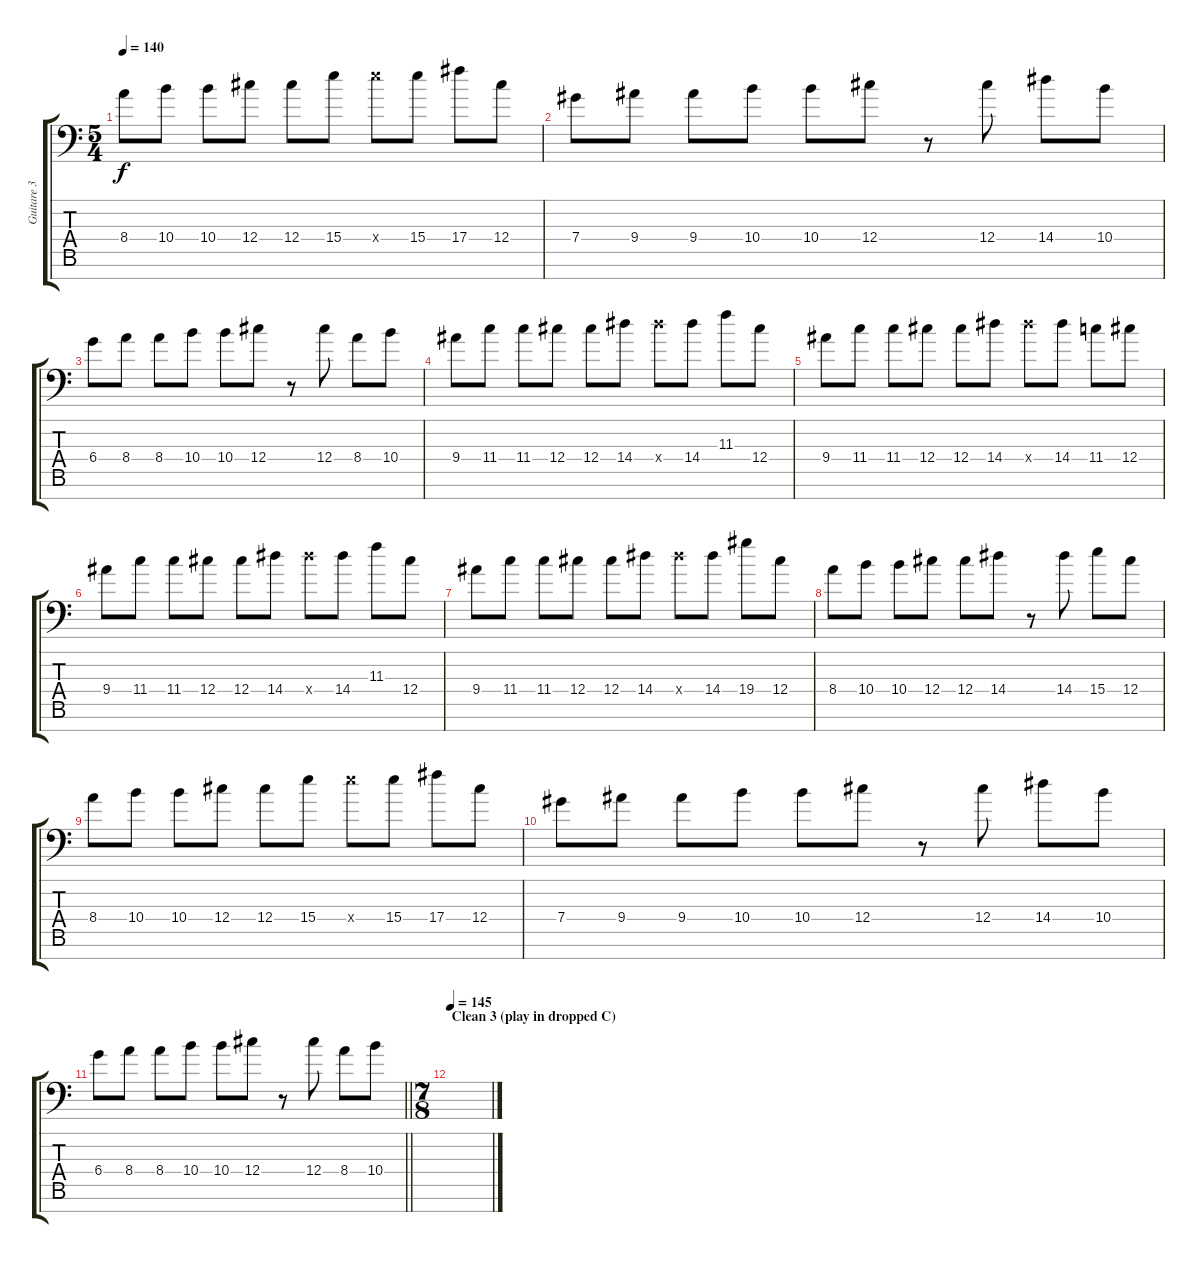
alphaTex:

\track ("Guitare 3" "Guitare 3") {instrument distortionguitar}
\staff {score tabs}
\tuning (Eb4 Bb3 Gb3 Db3 Ab2 Eb2 Bb1) {hide}
\ts (5 4)
\tempo 140
\clef f4
\ks c
8.4.8{dy f} 10.4.8 10.4.8 12.4.8 12.4.8 15.4.8 15.4{x}.8 15.4.8 17.4.8 12.4.8 |
7.4.8 9.4.8 9.4.8 10.4.8 10.4.8 12.4.8 r.8 12.4.8 14.4.8 10.4.8 |
6.4.8 8.4.8 8.4.8 10.4.8 10.4.8 12.4.8 r.8 12.4.8 8.4.8 10.4.8 |
9.4.8 11.4.8 11.4.8 12.4.8 12.4.8 14.4.8 14.4{x}.8 14.4.8 11.3.8 12.4.8 |
9.4.8 11.4.8 11.4.8 12.4.8 12.4.8 14.4.8 14.4{x}.8 14.4.8 11.4.8 12.4.8 |
9.4.8 11.4.8 11.4.8 12.4.8 12.4.8 14.4.8 14.4{x}.8 14.4.8 11.3.8 12.4.8 |
9.4.8 11.4.8 11.4.8 12.4.8 12.4.8 14.4.8 14.4{x}.8 14.4.8 19.4.8 12.4.8 |
8.4.8 10.4.8 10.4.8 12.4.8 12.4.8 14.4.8 r.8 14.4.8 15.4.8 12.4.8 |
8.4.8 10.4.8 10.4.8 12.4.8 12.4.8 15.4.8 15.4{x}.8 15.4.8 17.4.8 12.4.8 |
7.4.8 9.4.8 9.4.8 10.4.8 10.4.8 12.4.8 r.8 12.4.8 14.4.8 10.4.8 |
\barLineRight lightlight
6.4.8 8.4.8 8.4.8 10.4.8 10.4.8 12.4.8 r.8 12.4.8 8.4.8 10.4.8 |
\ts (7 8)
\section ("" "Clean 3 (play in dropped C)")
\tempo 145
